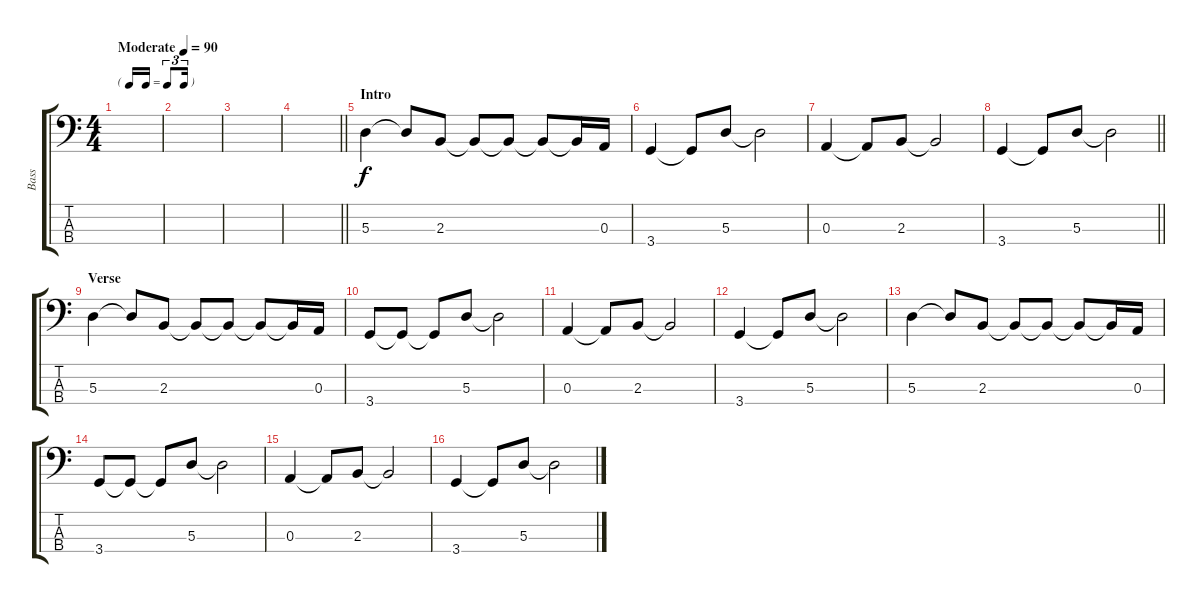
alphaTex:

\track ("Bass" "Bass") {instrument electricbassfinger}
\staff {score tabs}
\tuning (G2 D2 A1 E1) {hide}
\ts (4 4)
\tf triplet16th
\tempo (90 "Moderate")
\clef f4
\ks c
|
|
|
\barLineRight lightlight
|
\section ("" "Intro")
5.3.4 5.3{t}.8 2.3.8 2.3{t}.8 2.3{t}.8 2.3{t}.8 2.3{t}.16 0.3.16 |
3.4.4 3.4{t}.8 5.3.8 5.3{t}.2 |
0.3.4 0.3{t}.8 2.3.8 2.3{t}.2 |
\barLineRight lightlight
3.4.4 3.4{t}.8 5.3.8 5.3{t}.2 |
\section ("" "Verse")
5.3.4 5.3{t}.8 2.3.8 2.3{t}.8 2.3{t}.8 2.3{t}.8 2.3{t}.16 0.3.16 |
3.4.8 3.4{t}.8 3.4{t}.8 5.3.8 5.3{t}.2 |
0.3.4 0.3{t}.8 2.3.8 2.3{t}.2 |
3.4.4 3.4{t}.8 5.3.8 5.3{t}.2 |
5.3.4 5.3{t}.8 2.3.8 2.3{t}.8 2.3{t}.8 2.3{t}.8 2.3{t}.16 0.3.16 |
3.4.8 3.4{t}.8 3.4{t}.8 5.3.8 5.3{t}.2 |
0.3.4 0.3{t}.8 2.3.8 2.3{t}.2 |
3.4.4 3.4{t}.8 5.3.8 5.3{t}.2
